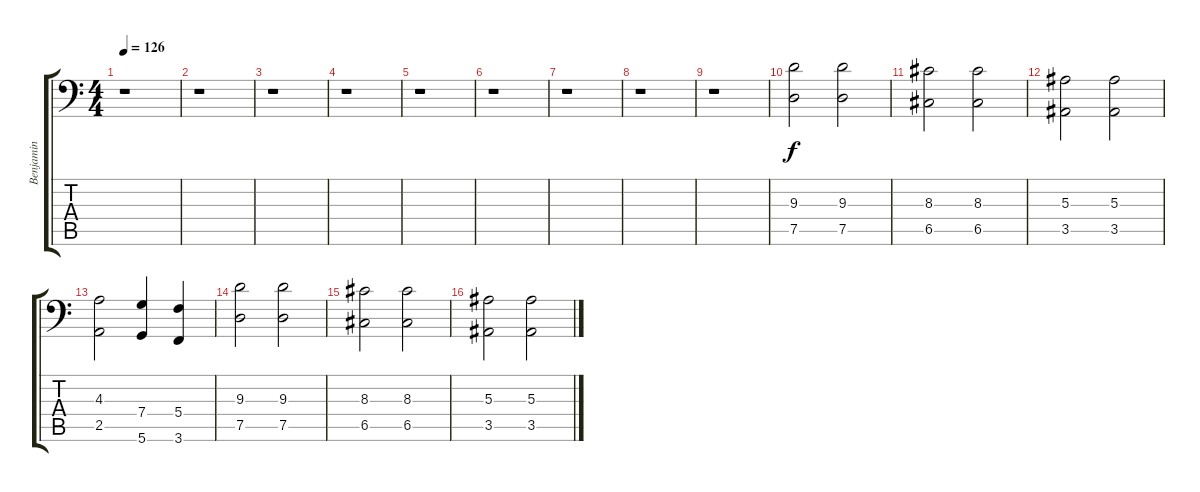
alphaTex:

\track ("Benjamin " "Benjamin ") {instrument contrabass}
\staff {score tabs}
\tuning (D3 A2 F2 C2 G1 D1) {hide}
\ts (4 4)
\tempo 126
\clef f4
\ks c
r.1{dy f volume 16 balance 7 instrument stringensemble1} |
r.1 |
r.1 |
r.1 |
r.1 |
r.1 |
r.1 |
r.1 |
r.1 |
(9.3 7.5).2 (9.3 7.5).2 |
(8.3 6.5).2 (8.3 6.5).2 |
(5.3 3.5).2 (5.3 3.5).2 |
(4.3 2.5).2 (7.4 5.6).4 (5.4 3.6).4 |
(9.3 7.5).2 (9.3 7.5).2 |
(8.3 6.5).2 (8.3 6.5).2 |
(5.3 3.5).2 (5.3 3.5).2
